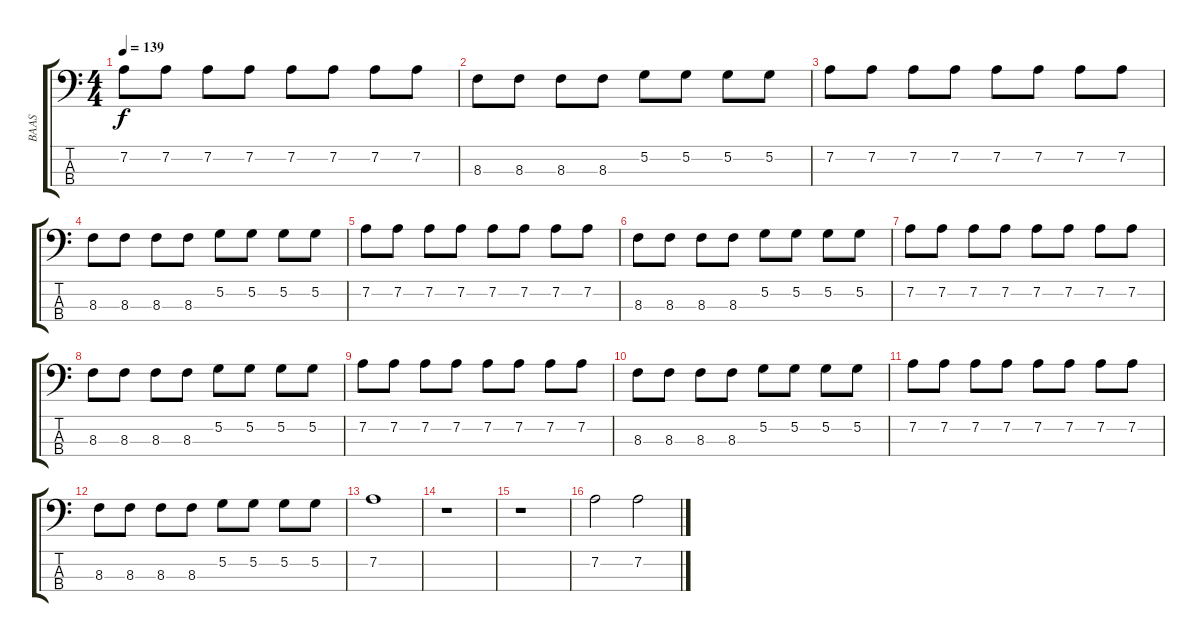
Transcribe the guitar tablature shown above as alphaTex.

\track ("BAAS" "BAAS") {instrument electricbassfinger}
\staff {score tabs}
\tuning (G2 D2 A1 E1) {hide}
\ts (4 4)
\tempo 139
\clef f4
\ks c
7.2.8{dy f} 7.2.8 7.2.8 7.2.8 7.2.8 7.2.8 7.2.8 7.2.8 |
8.3.8 8.3.8 8.3.8 8.3.8 5.2.8 5.2.8 5.2.8 5.2.8 |
7.2.8 7.2.8 7.2.8 7.2.8 7.2.8 7.2.8 7.2.8 7.2.8 |
8.3.8 8.3.8 8.3.8 8.3.8 5.2.8 5.2.8 5.2.8 5.2.8 |
7.2.8 7.2.8 7.2.8 7.2.8 7.2.8 7.2.8 7.2.8 7.2.8 |
8.3.8 8.3.8 8.3.8 8.3.8 5.2.8 5.2.8 5.2.8 5.2.8 |
7.2.8 7.2.8 7.2.8 7.2.8 7.2.8 7.2.8 7.2.8 7.2.8 |
8.3.8 8.3.8 8.3.8 8.3.8 5.2.8 5.2.8 5.2.8 5.2.8 |
7.2.8 7.2.8 7.2.8 7.2.8 7.2.8 7.2.8 7.2.8 7.2.8 |
8.3.8 8.3.8 8.3.8 8.3.8 5.2.8 5.2.8 5.2.8 5.2.8 |
7.2.8 7.2.8 7.2.8 7.2.8 7.2.8 7.2.8 7.2.8 7.2.8 |
8.3.8 8.3.8 8.3.8 8.3.8 5.2.8 5.2.8 5.2.8 5.2.8 |
7.2.1 |
r.1 |
r.1 |
7.2.2 7.2.2
